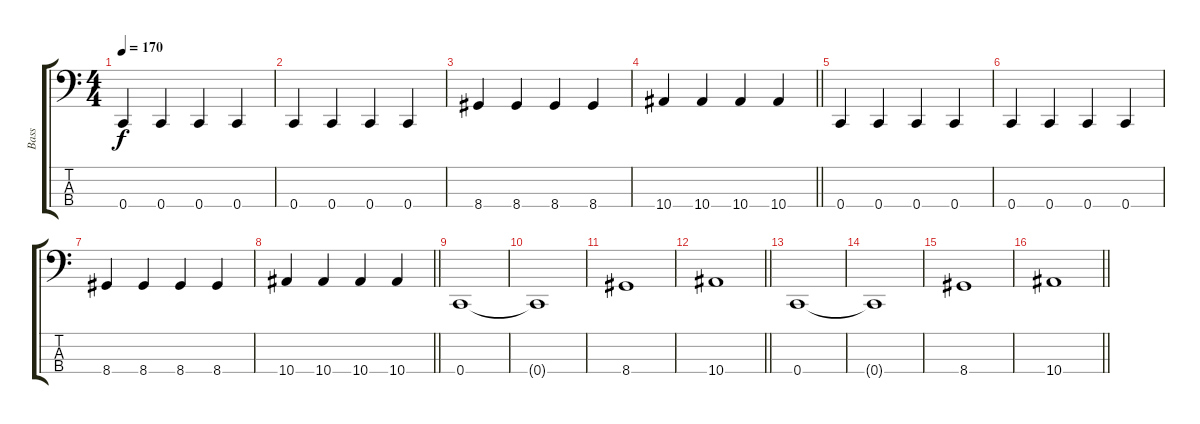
\track ("Bass" "Bass") {instrument electricbassfinger}
\staff {score tabs}
\tuning (F2 C2 G1 C1) {hide}
\ts (4 4)
\tempo 170
\clef f4
\ks c
0.4.4{dy f} 0.4.4 0.4.4 0.4.4 |
0.4.4 0.4.4 0.4.4 0.4.4 |
8.4.4 8.4.4 8.4.4 8.4.4 |
\barLineRight lightlight
10.4.4 10.4.4 10.4.4 10.4.4 |
0.4.4 0.4.4 0.4.4 0.4.4 |
0.4.4 0.4.4 0.4.4 0.4.4 |
8.4.4 8.4.4 8.4.4 8.4.4 |
\barLineRight lightlight
10.4.4 10.4.4 10.4.4 10.4.4 |
0.4.1 |
0.4{t}.1 |
8.4.1 |
\barLineRight lightlight
10.4.1 |
0.4.1 |
0.4{t}.1 |
8.4.1 |
\barLineRight lightlight
10.4.1
